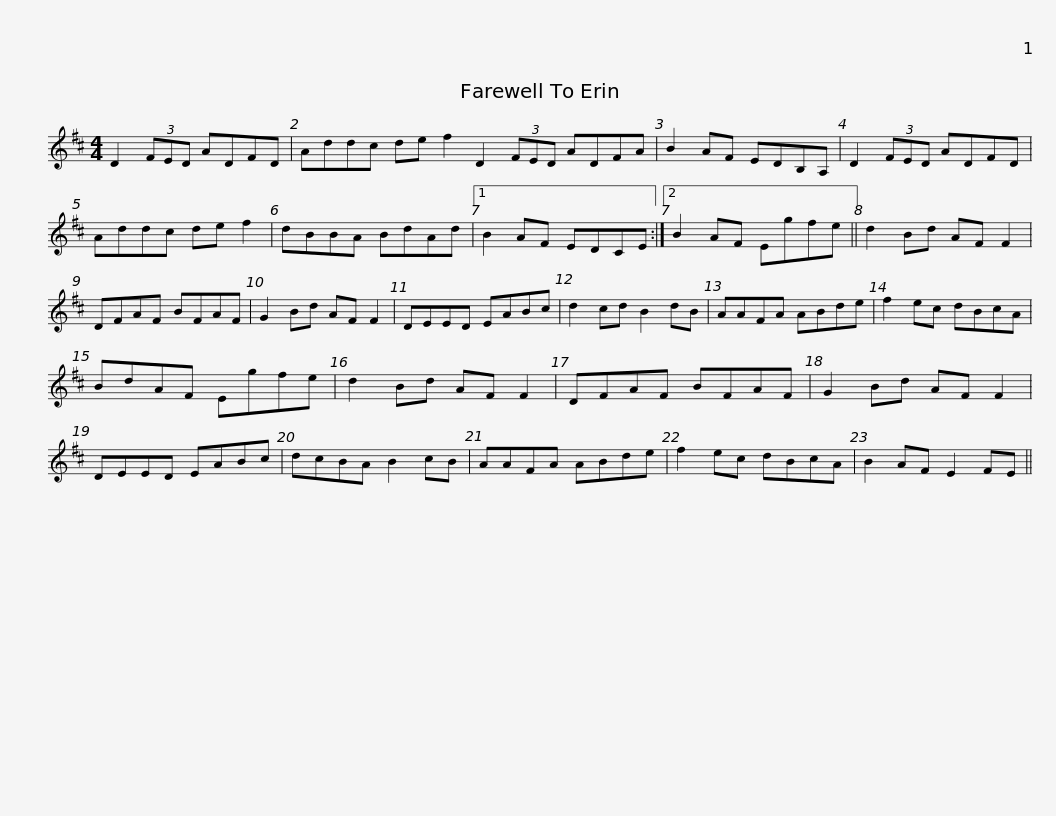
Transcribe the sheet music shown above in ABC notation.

X:1
L:1/8
M:4/4
I:linebreak $
K:D
V:1 treble
V:1
 D2 (3FED ADFD | Addc de f2 D2 (3FED ADFA | B2 AF EDB,A, |$ D2 (3FED ADFD | Addc de f2 | %5
 dBBA BdAd |1 B2 AF EDCE :|2 B2 AF Egfe ||$ d2 Bd AF F2 | DFAF BFAF | %10
 G2 Bd AF F2 | DEED EABc |$ d2 cd B2 dB | AAFA ABde | f2 ec dBcA | %15
 BdAF Egfe |$ d2 Bd AF F2 | DFAF BFAF | G2 Bd AF F2 | DEED EABc |$ %20
 dcBA B2 cB | AAFA ABde | f2 ec dBcA | B2 AF E2 FE || %24
